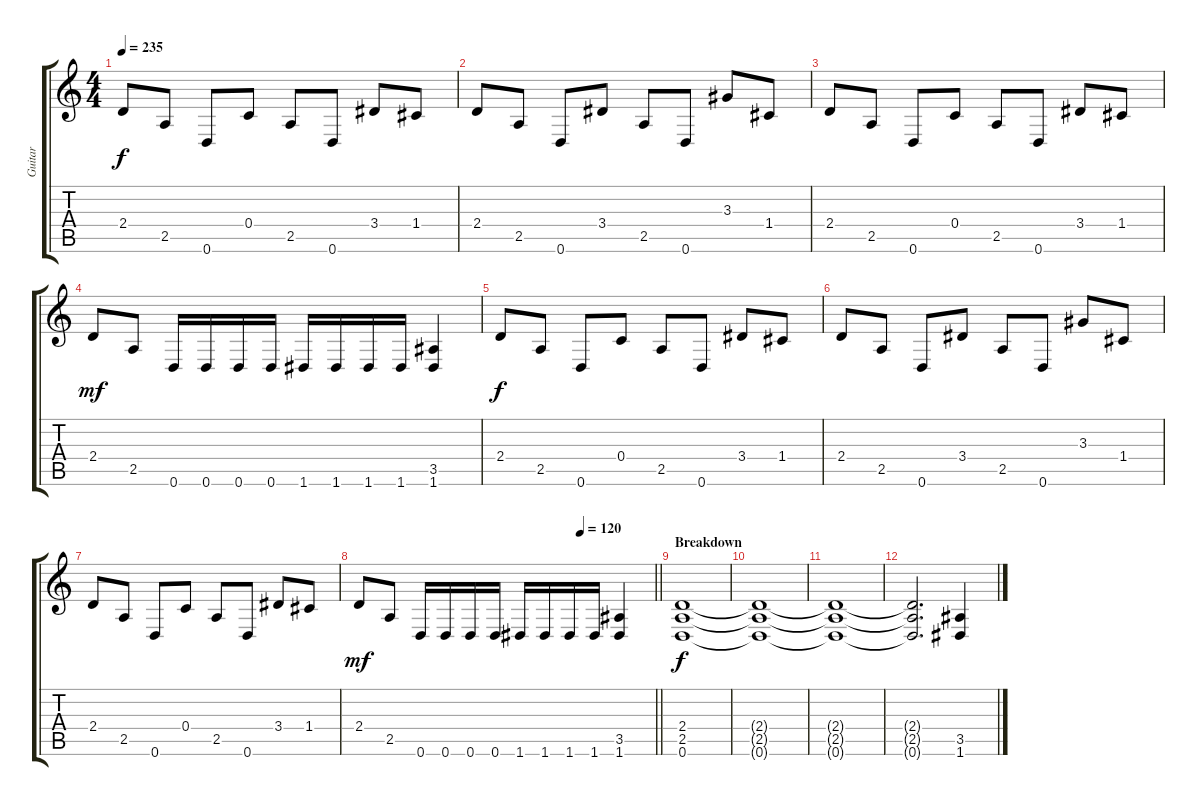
\track ("Guitar" "Guitar") {instrument distortionguitar}
\staff {score tabs}
\tuning (D4 A3 F3 C3 G2 D2) {hide}
\ts (4 4)
\tempo 235
\clef g2
\ks c
2.4.8{dy f} 2.5.8 0.6.8 0.4.8 2.5.8 0.6.8 3.4.8 1.4.8 |
2.4.8 2.5.8 0.6.8 3.4.8 2.5.8 0.6.8 3.3.8 1.4.8 |
2.4.8 2.5.8 0.6.8 0.4.8 2.5.8 0.6.8 3.4.8 1.4.8 |
2.4.8{dy mf} 2.5.8 0.6.16 0.6.16 0.6.16 0.6.16 1.6.16 1.6.16 1.6.16 1.6.16 (3.5 1.6).4 |
2.4.8{dy f} 2.5.8 0.6.8 0.4.8 2.5.8 0.6.8 3.4.8 1.4.8 |
2.4.8 2.5.8 0.6.8 3.4.8 2.5.8 0.6.8 3.3.8 1.4.8 |
2.4.8 2.5.8 0.6.8 0.4.8 2.5.8 0.6.8 3.4.8 1.4.8 |
\tempo (120 0.75)
\barLineRight lightlight
2.4.8{dy mf} 2.5.8 0.6.16 0.6.16 0.6.16 0.6.16 1.6.16 1.6.16 1.6.16 1.6.16 (3.5 1.6).4 |
\section ("" "Breakdown")
(2.4 2.5 0.6).1{dy f} |
(2.4{t} 2.5{t} 0.6{t}).1 |
(2.4{t} 2.5{t} 0.6{t}).1 |
(2.4{t} 2.5{t} 0.6{t}).2{d} (3.5 1.6).4
